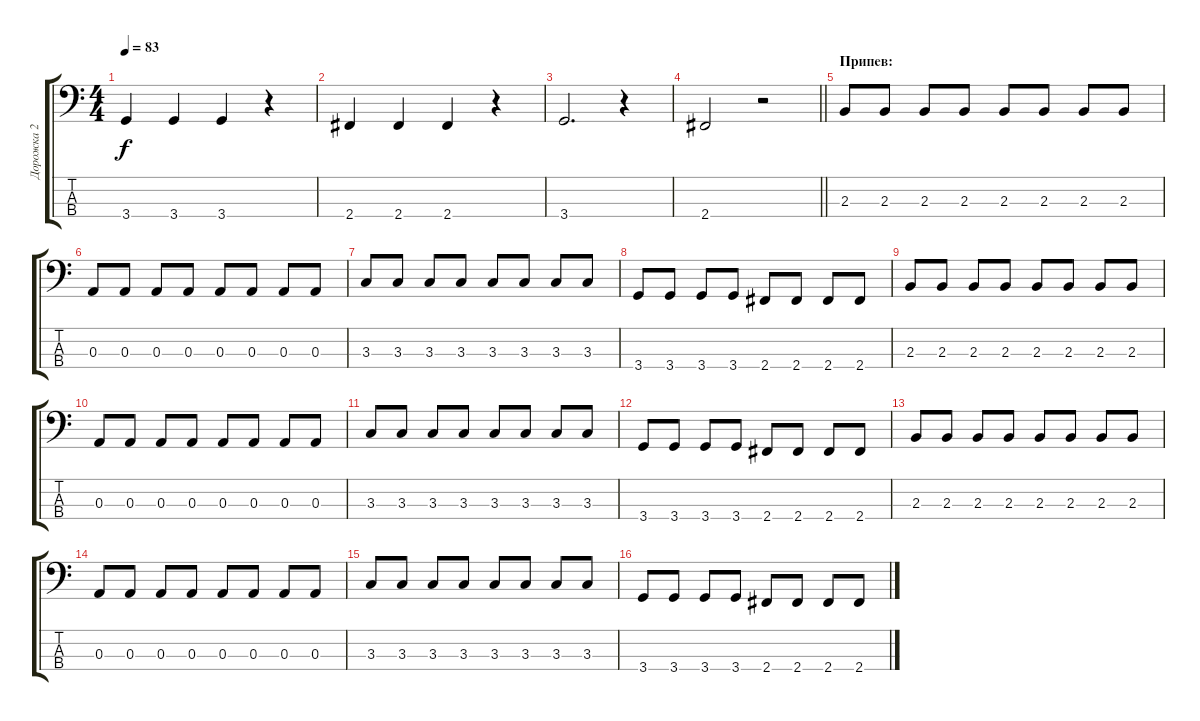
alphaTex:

\track ("Дорожка 2" "Дорожка 2") {instrument electricbassfinger}
\staff {score tabs}
\tuning (G2 D2 A1 E1) {hide}
\ts (4 4)
\tempo 83
\clef f4
\ks c
3.4.4{dy f} 3.4.4 3.4.4 r.4 |
2.4.4 2.4.4 2.4.4 r.4 |
3.4.2{d} r.4 |
\barLineRight lightlight
2.4.2 r.2 |
\section ("" "Припев:")
2.3.8 2.3.8 2.3.8 2.3.8 2.3.8 2.3.8 2.3.8 2.3.8 |
0.3.8 0.3.8 0.3.8 0.3.8 0.3.8 0.3.8 0.3.8 0.3.8 |
3.3.8 3.3.8 3.3.8 3.3.8 3.3.8 3.3.8 3.3.8 3.3.8 |
3.4.8 3.4.8 3.4.8 3.4.8 2.4.8 2.4.8 2.4.8 2.4.8 |
2.3.8 2.3.8 2.3.8 2.3.8 2.3.8 2.3.8 2.3.8 2.3.8 |
0.3.8 0.3.8 0.3.8 0.3.8 0.3.8 0.3.8 0.3.8 0.3.8 |
3.3.8 3.3.8 3.3.8 3.3.8 3.3.8 3.3.8 3.3.8 3.3.8 |
3.4.8 3.4.8 3.4.8 3.4.8 2.4.8 2.4.8 2.4.8 2.4.8 |
2.3.8 2.3.8 2.3.8 2.3.8 2.3.8 2.3.8 2.3.8 2.3.8 |
0.3.8 0.3.8 0.3.8 0.3.8 0.3.8 0.3.8 0.3.8 0.3.8 |
3.3.8 3.3.8 3.3.8 3.3.8 3.3.8 3.3.8 3.3.8 3.3.8 |
3.4.8 3.4.8 3.4.8 3.4.8 2.4.8 2.4.8 2.4.8 2.4.8
